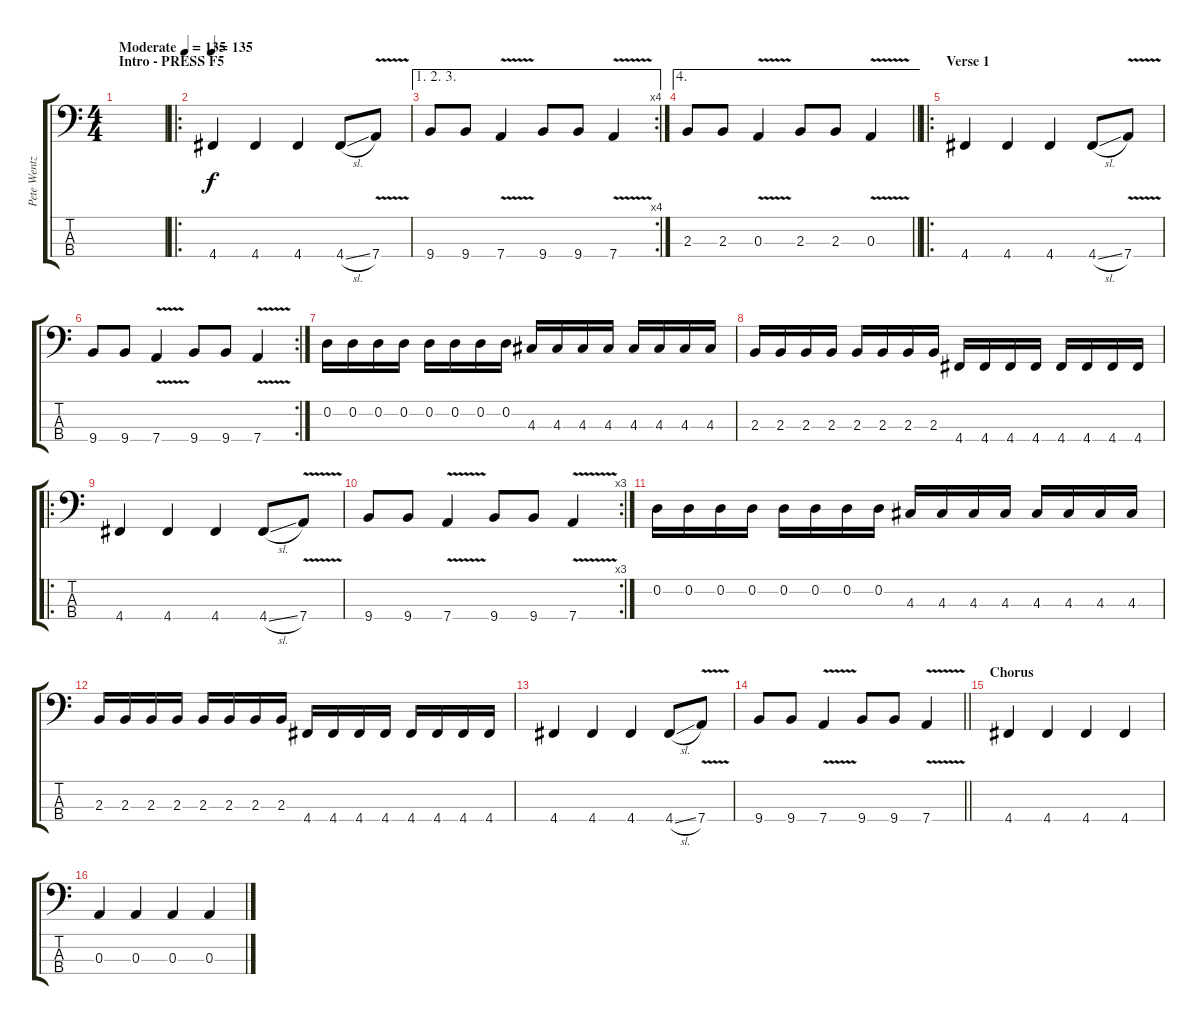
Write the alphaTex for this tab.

\track ("Pete Wentz" "Pete Wentz") {instrument electricbassfinger}
\staff {score tabs}
\tuning (G2 D2 A1 D1) {hide}
\ts (4 4)
\section ("" "Intro - PRESS F5 ")
\tempo (135 "Moderate")
\clef f4
\ks c
|
\ro
\tempo 135
4.4.4 4.4.4 4.4.4 4.4{sl}.8 7.4{v}.8 |
\ae (1 2 3)
\rc 4
9.4.8 9.4.8 7.4{v}.4 9.4.8 9.4.8 7.4{v}.4 |
\ae 4
\barLineRight lightlight
2.3.8 2.3.8 0.3{v}.4 2.3.8 2.3.8 0.3{v}.4 |
\ro
\section ("" "Verse 1")
4.4.4 4.4.4 4.4.4 4.4{sl}.8 7.4{v}.8 |
\rc 2
9.4.8 9.4.8 7.4{v}.4 9.4.8 9.4.8 7.4{v}.4 |
0.2.16 0.2.16 0.2.16 0.2.16 0.2.16 0.2.16 0.2.16 0.2.16 4.3.16 4.3.16 4.3.16 4.3.16 4.3.16 4.3.16 4.3.16 4.3.16 |
2.3.16 2.3.16 2.3.16 2.3.16 2.3.16 2.3.16 2.3.16 2.3.16 4.4.16 4.4.16 4.4.16 4.4.16 4.4.16 4.4.16 4.4.16 4.4.16 |
\ro
4.4.4 4.4.4 4.4.4 4.4{sl}.8 7.4{v}.8 |
\rc 3
9.4.8 9.4.8 7.4{v}.4 9.4.8 9.4.8 7.4{v}.4 |
0.2.16 0.2.16 0.2.16 0.2.16 0.2.16 0.2.16 0.2.16 0.2.16 4.3.16 4.3.16 4.3.16 4.3.16 4.3.16 4.3.16 4.3.16 4.3.16 |
2.3.16 2.3.16 2.3.16 2.3.16 2.3.16 2.3.16 2.3.16 2.3.16 4.4.16 4.4.16 4.4.16 4.4.16 4.4.16 4.4.16 4.4.16 4.4.16 |
4.4.4 4.4.4 4.4.4 4.4{sl}.8 7.4{v}.8 |
\barLineRight lightlight
9.4.8 9.4.8 7.4{v}.4 9.4.8 9.4.8 7.4{v}.4 |
\section ("" "Chorus")
4.4.4 4.4.4 4.4.4 4.4.4 |
0.3.4 0.3.4 0.3.4 0.3.4
